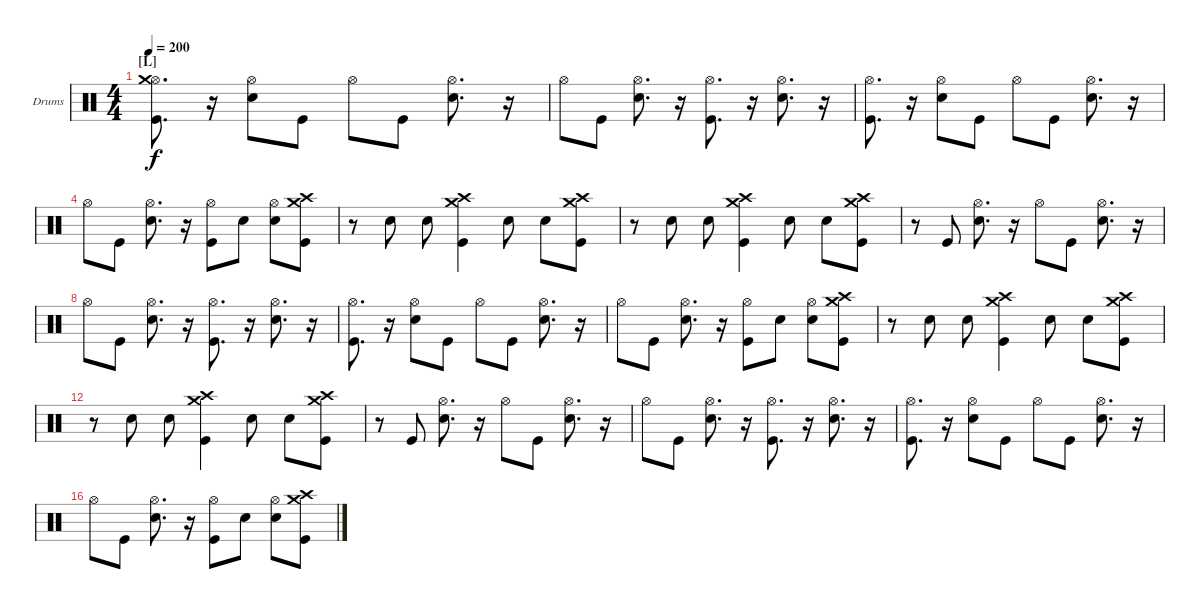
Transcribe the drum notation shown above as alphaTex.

\bracketExtendMode nobrackets
\firstSystemTrackNameOrientation horizontal
\otherSystemsTrackNameOrientation horizontal
\defaultBarNumberDisplay FirstOfSystem
\track ("Drums" "Drums") {instrument percussion}
\staff {score}
\articulation defaults
\ts (4 4)
\section ("L" "")
\tempo 200
\clef neutral
\ks c
("Kick (hit)" "Hi-Hat (open)" "Crash medium (hit)").8{d dy f} r.16 ("Snare (hit) 2" "Hi-Hat (open)").8 "Kick (hit)".8 "Hi-Hat (open)".8 "Kick (hit)".8 ("Snare (hit) 2" "Hi-Hat (open)").8{d} r.16 |
"Hi-Hat (open)".8 "Kick (hit)".8 ("Snare (hit) 2" "Hi-Hat (open)").8{d} r.16 ("Kick (hit)" "Hi-Hat (open)").8{d} r.16 ("Snare (hit) 2" "Hi-Hat (open)").8{d} r.16 |
("Kick (hit)" "Hi-Hat (open)").8{d} r.16 ("Snare (hit) 2" "Hi-Hat (open)").8 "Kick (hit)".8 "Hi-Hat (open)".8 "Kick (hit)".8 ("Snare (hit) 2" "Hi-Hat (open)").8{d} r.16 |
"Hi-Hat (open)".8 "Kick (hit)".8 ("Snare (hit) 2" "Hi-Hat (open)").8{d} r.16 ("Kick (hit)" "Hi-Hat (open)").8 "Snare (hit) 2".8 ("Snare (hit) 2" "Hi-Hat (open)").8 ("Kick (hit)" "Crash medium (hit)" "Crash high (hit)").8 |
r.8 "Snare (hit) 2".8 "Snare (hit) 2".8 ("Kick (hit)" "Crash medium (hit)" "Crash high (hit)").4 "Snare (hit) 2".8 "Snare (hit) 2".8 ("Kick (hit)" "Crash medium (hit)" "Crash high (hit)").8 |
r.8 "Snare (hit) 2".8 "Snare (hit) 2".8 ("Kick (hit)" "Crash medium (hit)" "Crash high (hit)").4 "Snare (hit) 2".8 "Snare (hit) 2".8 ("Kick (hit)" "Crash medium (hit)" "Crash high (hit)").8 |
r.8 "Kick (hit)".8 ("Snare (hit) 2" "Hi-Hat (open)").8{d} r.16 "Hi-Hat (open)".8 "Kick (hit)".8 ("Snare (hit) 2" "Hi-Hat (open)").8{d} r.16 |
"Hi-Hat (open)".8 "Kick (hit)".8 ("Snare (hit) 2" "Hi-Hat (open)").8{d} r.16 ("Kick (hit)" "Hi-Hat (open)").8{d} r.16 ("Snare (hit) 2" "Hi-Hat (open)").8{d} r.16 |
("Kick (hit)" "Hi-Hat (open)").8{d} r.16 ("Snare (hit) 2" "Hi-Hat (open)").8 "Kick (hit)".8 "Hi-Hat (open)".8 "Kick (hit)".8 ("Snare (hit) 2" "Hi-Hat (open)").8{d} r.16 |
"Hi-Hat (open)".8 "Kick (hit)".8 ("Snare (hit) 2" "Hi-Hat (open)").8{d} r.16 ("Kick (hit)" "Hi-Hat (open)").8 "Snare (hit) 2".8 ("Snare (hit) 2" "Hi-Hat (open)").8 ("Kick (hit)" "Crash medium (hit)" "Crash high (hit)").8 |
r.8 "Snare (hit) 2".8 "Snare (hit) 2".8 ("Kick (hit)" "Crash medium (hit)" "Crash high (hit)").4 "Snare (hit) 2".8 "Snare (hit) 2".8 ("Kick (hit)" "Crash medium (hit)" "Crash high (hit)").8 |
r.8 "Snare (hit) 2".8 "Snare (hit) 2".8 ("Kick (hit)" "Crash medium (hit)" "Crash high (hit)").4 "Snare (hit) 2".8 "Snare (hit) 2".8 ("Kick (hit)" "Crash medium (hit)" "Crash high (hit)").8 |
r.8 "Kick (hit)".8 ("Snare (hit) 2" "Hi-Hat (open)").8{d} r.16 "Hi-Hat (open)".8 "Kick (hit)".8 ("Snare (hit) 2" "Hi-Hat (open)").8{d} r.16 |
"Hi-Hat (open)".8 "Kick (hit)".8 ("Snare (hit) 2" "Hi-Hat (open)").8{d} r.16 ("Kick (hit)" "Hi-Hat (open)").8{d} r.16 ("Snare (hit) 2" "Hi-Hat (open)").8{d} r.16 |
("Kick (hit)" "Hi-Hat (open)").8{d} r.16 ("Snare (hit) 2" "Hi-Hat (open)").8 "Kick (hit)".8 "Hi-Hat (open)".8 "Kick (hit)".8 ("Snare (hit) 2" "Hi-Hat (open)").8{d} r.16 |
"Hi-Hat (open)".8 "Kick (hit)".8 ("Snare (hit) 2" "Hi-Hat (open)").8{d} r.16 ("Kick (hit)" "Hi-Hat (open)").8 "Snare (hit) 2".8 ("Snare (hit) 2" "Hi-Hat (open)").8 ("Kick (hit)" "Crash medium (hit)" "Crash high (hit)").8
